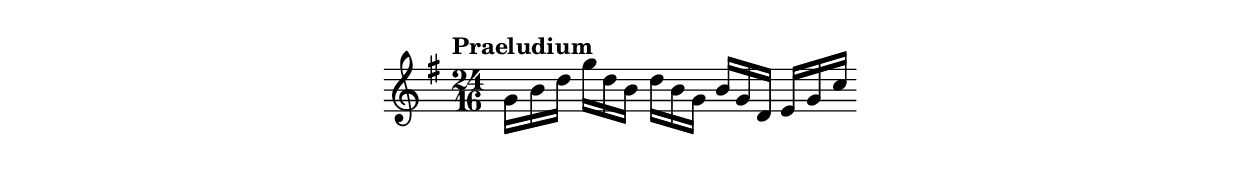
\include "indice.ily"
\version "2.15.33"
\new Staff \relative f {
  \time 24/16
  \clef treble
  \key g \major
  \tempo "Praeludium"
  g'16 b d g d b d b g b g d e g c
}